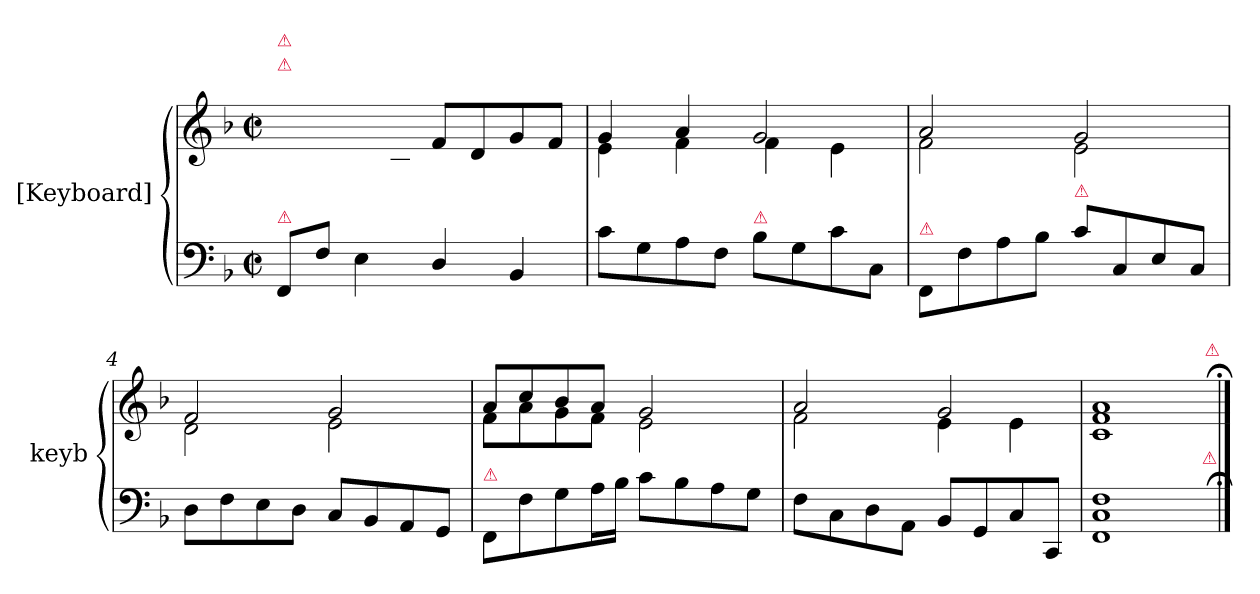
**kern	**kern
*part1	*part1
*staff2	*staff1
*I"[Keyboard]	*
*I'keyb	*
*clefF4	*clefG2
*k[b-]	*k[b-]
*M2/2	*M2/2
*met(c|)	*met(c|)
=1	=1
!	!LO:TX:a:color=crimson:t=⚠
!	!LO:TX:a:color=crimson:t=⚠
!LO:TX:a:color=crimson:t=⚠	!
8FF/L	8ff\Lyy
8F\J	8f/J
4E\	8g/Lyy
.	8c/J
4D/	8f/L
.	8d/
4BB-/	8g/
.	8f/J
=2	=2
*	*^
8c\L	4g/	4e\
8G\	.	.
8A\	4a/	4f\
8F\J	.	.
!LO:TX:a:color=crimson:t=⚠	!	!
8B-\L	2g/	4f\
8G\	.	.
8c\	.	4e\
8C\J	.	.
=3	=3	=3
!LO:TX:a:color=crimson:t=⚠	!	!
8FF/L	2a/	2f\
8F\	.	.
8A\	.	.
8B-\J	.	.
!LO:TX:a:color=crimson:t=⚠	!	!
8c\L	2g/	2e\
8C/	.	.
8E/	.	.
8C/J	.	.
=4	=4	=4
8D\L	2f/	2d\
8F\	.	.
8E\	.	.
8D\J	.	.
8C/L	2g/	2e\
8BB-/	.	.
8AA/	.	.
8GG/J	.	.
=5	=5	=5
!LO:TX:a:color=crimson:t=⚠	!	!
8FF/L	8a/L	8f\L
8F\	8cc/	8a\
8G\	8b-/	8g\
16A\L	8a/J	8f\J
16B-\JJ	.	.
8c\L	2g/	2e\
8B-\	.	.
8A\	.	.
8G\J	.	.
=6	=6	=6
8F\L	2a/	2f\
8C\	.	.
8D\	.	.
8AA\J	.	.
8BB-/L	2g/	4e\
8GG/	.	.
8C/	.	4e\
8CC/J	.	.
*	*v	*v
=7	=7
1FF 1C 1F	1c 1f 1a
!	!LO:TX:a:color=crimson:t=⚠
!LO:TX:a:color=crimson:t=⚠	!
==;	==;
*-	*-
